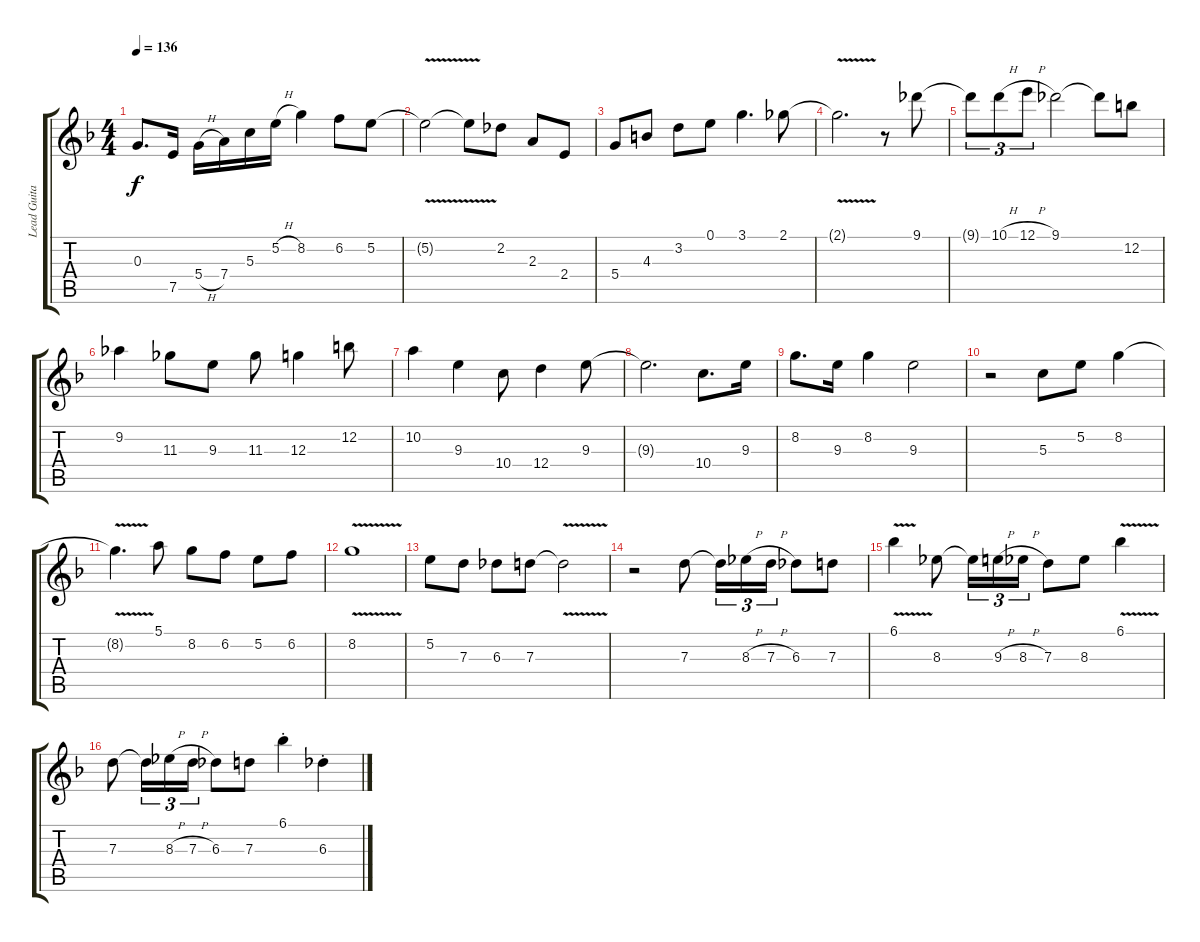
\track ("Lead Guitar" "Lead Guita") {instrument electricguitarjazz}
\staff {score tabs}
\tuning (E4 B3 G3 D3 A2 E2) {hide}
\ts (4 4)
\tempo 136
\clef g2
\ks f
0.3.8{d dy f} 7.5.16 5.4{h}.16 7.4.16 5.3.16 5.2{h}.16 8.2.4 6.2.8 5.2.8 |
5.2{v t}.2 5.2{t}.8 2.2.8 2.3.8 2.4.8 |
5.4.8 4.3.8 3.2.8 0.1.8 3.1.4{d} 2.1.8 |
2.1{v t}.2{d} r.8 9.1.8 |
9.1{t}.8{tu (3 2)} 10.1{h}.8{tu (3 2)} 12.1{h}.8{tu (3 2)} 9.1.2 9.1{t}.8 12.2.8 |
9.2.4 11.3.8 9.3.8 11.3.8 12.3.4 12.2.8 |
10.2.4 9.3.4 10.4.8 12.4.4 9.3.8 |
9.3{t}.2{d} 10.4.8{d} 9.3.16 |
8.2.8{d} 9.3.16 8.2.4 9.3.2 |
r.2 5.3.8 5.2.8 8.2.4 |
8.2{v t}.4{d} 5.1.8 8.2.8 6.2.8 5.2.8 6.2.8 |
8.2{v}.1 |
5.2.8 7.3.8 6.3.8 7.3.8 7.3{v t}.2 |
r.2 7.3.8 7.3{t}.16{tu (3 2)} 8.3{h}.16{tu (3 2)} 7.3{h}.16{tu (3 2)} 6.3.8 7.3.8 |
6.1{v}.4 8.3.8 8.3{t}.16{tu (3 2)} 9.3{h}.16{tu (3 2)} 8.3{h}.16{tu (3 2)} 7.3.8 8.3.8 6.1{v}.4 |
7.3.8 7.3{t}.16{tu (3 2)} 8.3{h}.16{tu (3 2)} 7.3{h}.16{tu (3 2)} 6.3.8 7.3.8 6.1{st}.4 6.3{st}.4
